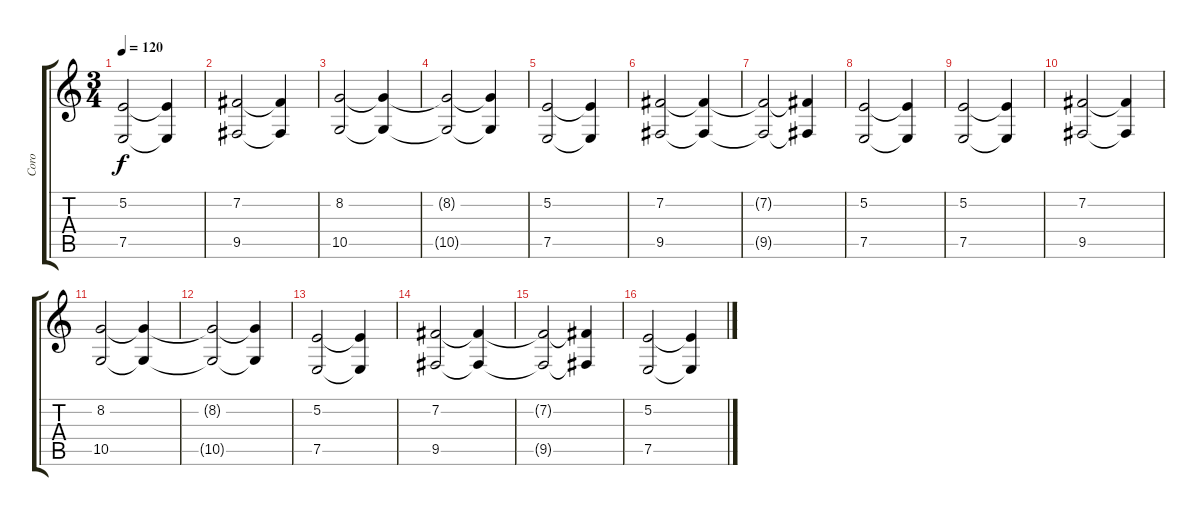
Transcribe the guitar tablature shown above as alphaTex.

\track ("Coro" "Coro") {instrument choiraahs}
\staff {score tabs}
\tuning (E4 B3 G3 D3 A2 E2) {hide}
\ts (3 4)
\tempo 120
\clef g2
\ks c
(5.2 7.5).2{dy f} (5.2{t} 7.5{t}).4 |
(7.2 9.5).2 (7.2{t} 9.5{t}).4 |
(8.2 10.5).2 (8.2{t} 10.5{t}).4 |
(8.2{t} 10.5{t}).2 (8.2{t} 10.5{t}).4 |
(5.2 7.5).2 (5.2{t} 7.5{t}).4 |
(7.2 9.5).2 (7.2{t} 9.5{t}).4 |
(7.2{t} 9.5{t}).2 (7.2{t} 9.5{t}).4 |
(5.2 7.5).2 (5.2{t} 7.5{t}).4 |
(5.2 7.5).2 (5.2{t} 7.5{t}).4 |
(7.2 9.5).2 (7.2{t} 9.5{t}).4 |
(8.2 10.5).2 (8.2{t} 10.5{t}).4 |
(8.2{t} 10.5{t}).2 (8.2{t} 10.5{t}).4 |
(5.2 7.5).2 (5.2{t} 7.5{t}).4 |
(7.2 9.5).2 (7.2{t} 9.5{t}).4 |
(7.2{t} 9.5{t}).2 (7.2{t} 9.5{t}).4 |
(5.2 7.5).2 (5.2{t} 7.5{t}).4
